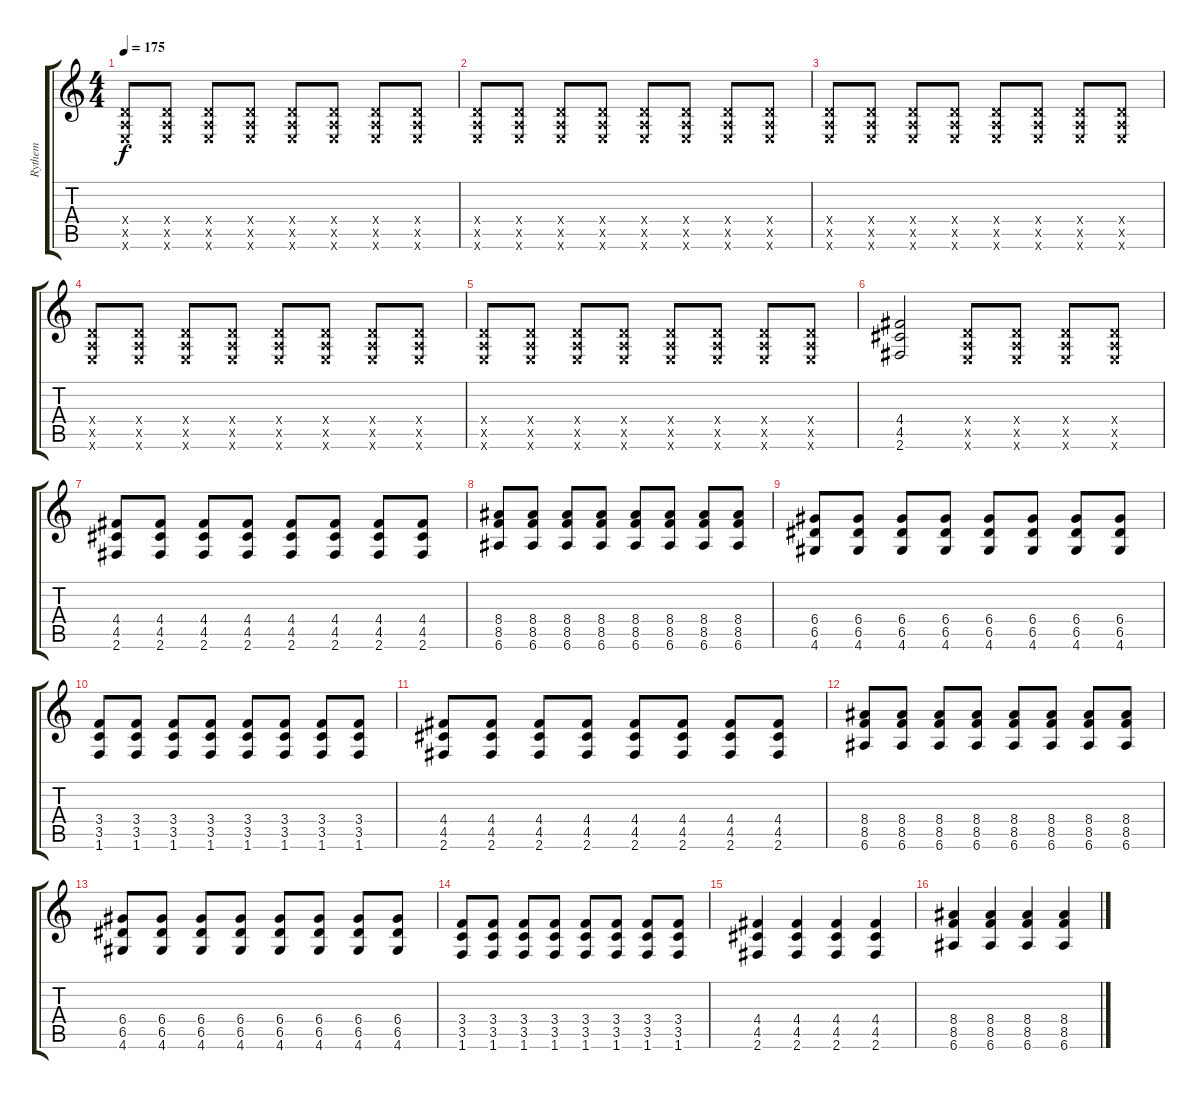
\track ("Rythem" "Rythem") {instrument distortionguitar}
\staff {score tabs}
\tuning (E4 B3 G3 D3 A2 E2) {hide}
\ts (4 4)
\tempo 175
\clef g2
\ks c
(0.4{x} 0.5{x} 0.6{x}).8{dy f} (0.4{x} 0.5{x} 0.6{x}).8 (0.4{x} 0.5{x} 0.6{x}).8 (0.4{x} 0.5{x} 0.6{x}).8 (0.4{x} 0.5{x} 0.6{x}).8 (0.4{x} 0.5{x} 0.6{x}).8 (0.4{x} 0.5{x} 0.6{x}).8 (0.4{x} 0.5{x} 0.6{x}).8 |
(0.4{x} 0.5{x} 0.6{x}).8 (0.4{x} 0.5{x} 0.6{x}).8 (0.4{x} 0.5{x} 0.6{x}).8 (0.4{x} 0.5{x} 0.6{x}).8 (0.4{x} 0.5{x} 0.6{x}).8 (0.4{x} 0.5{x} 0.6{x}).8 (0.4{x} 0.5{x} 0.6{x}).8 (0.4{x} 0.5{x} 0.6{x}).8 |
(0.4{x} 0.5{x} 0.6{x}).8 (0.4{x} 0.5{x} 0.6{x}).8 (0.4{x} 0.5{x} 0.6{x}).8 (0.4{x} 0.5{x} 0.6{x}).8 (0.4{x} 0.5{x} 0.6{x}).8 (0.4{x} 0.5{x} 0.6{x}).8 (0.4{x} 0.5{x} 0.6{x}).8 (0.4{x} 0.5{x} 0.6{x}).8 |
(0.4{x} 0.5{x} 0.6{x}).8 (0.4{x} 0.5{x} 0.6{x}).8 (0.4{x} 0.5{x} 0.6{x}).8 (0.4{x} 0.5{x} 0.6{x}).8 (0.4{x} 0.5{x} 0.6{x}).8 (0.4{x} 0.5{x} 0.6{x}).8 (0.4{x} 0.5{x} 0.6{x}).8 (0.4{x} 0.5{x} 0.6{x}).8 |
(0.4{x} 0.5{x} 0.6{x}).8 (0.4{x} 0.5{x} 0.6{x}).8 (0.4{x} 0.5{x} 0.6{x}).8 (0.4{x} 0.5{x} 0.6{x}).8 (0.4{x} 0.5{x} 0.6{x}).8 (0.4{x} 0.5{x} 0.6{x}).8 (0.4{x} 0.5{x} 0.6{x}).8 (0.4{x} 0.5{x} 0.6{x}).8 |
(4.4 4.5 2.6).2 (0.4{x} 0.5{x} 0.6{x}).8 (0.4{x} 0.5{x} 0.6{x}).8 (0.4{x} 0.5{x} 0.6{x}).8 (0.4{x} 0.5{x} 0.6{x}).8 |
(4.4 4.5 2.6).8 (4.4 4.5 2.6).8 (4.4 4.5 2.6).8 (4.4 4.5 2.6).8 (4.4 4.5 2.6).8 (4.4 4.5 2.6).8 (4.4 4.5 2.6).8 (4.4 4.5 2.6).8 |
(8.4 8.5 6.6).8 (8.4 8.5 6.6).8 (8.4 8.5 6.6).8 (8.4 8.5 6.6).8 (8.4 8.5 6.6).8 (8.4 8.5 6.6).8 (8.4 8.5 6.6).8 (8.4 8.5 6.6).8 |
(6.4 6.5 4.6).8 (6.4 6.5 4.6).8 (6.4 6.5 4.6).8 (6.4 6.5 4.6).8 (6.4 6.5 4.6).8 (6.4 6.5 4.6).8 (6.4 6.5 4.6).8 (6.4 6.5 4.6).8 |
(3.4 3.5 1.6).8 (3.4 3.5 1.6).8 (3.4 3.5 1.6).8 (3.4 3.5 1.6).8 (3.4 3.5 1.6).8 (3.4 3.5 1.6).8 (3.4 3.5 1.6).8 (3.4 3.5 1.6).8 |
(4.4 4.5 2.6).8 (4.4 4.5 2.6).8 (4.4 4.5 2.6).8 (4.4 4.5 2.6).8 (4.4 4.5 2.6).8 (4.4 4.5 2.6).8 (4.4 4.5 2.6).8 (4.4 4.5 2.6).8 |
(8.4 8.5 6.6).8 (8.4 8.5 6.6).8 (8.4 8.5 6.6).8 (8.4 8.5 6.6).8 (8.4 8.5 6.6).8 (8.4 8.5 6.6).8 (8.4 8.5 6.6).8 (8.4 8.5 6.6).8 |
(6.4 6.5 4.6).8 (6.4 6.5 4.6).8 (6.4 6.5 4.6).8 (6.4 6.5 4.6).8 (6.4 6.5 4.6).8 (6.4 6.5 4.6).8 (6.4 6.5 4.6).8 (6.4 6.5 4.6).8 |
(3.4 3.5 1.6).8 (3.4 3.5 1.6).8 (3.4 3.5 1.6).8 (3.4 3.5 1.6).8 (3.4 3.5 1.6).8 (3.4 3.5 1.6).8 (3.4 3.5 1.6).8 (3.4 3.5 1.6).8 |
(4.4 4.5 2.6).4 (4.4 4.5 2.6).4 (4.4 4.5 2.6).4 (4.4 4.5 2.6).4 |
(8.4 8.5 6.6).4 (8.4 8.5 6.6).4 (8.4 8.5 6.6).4 (8.4 8.5 6.6).4
